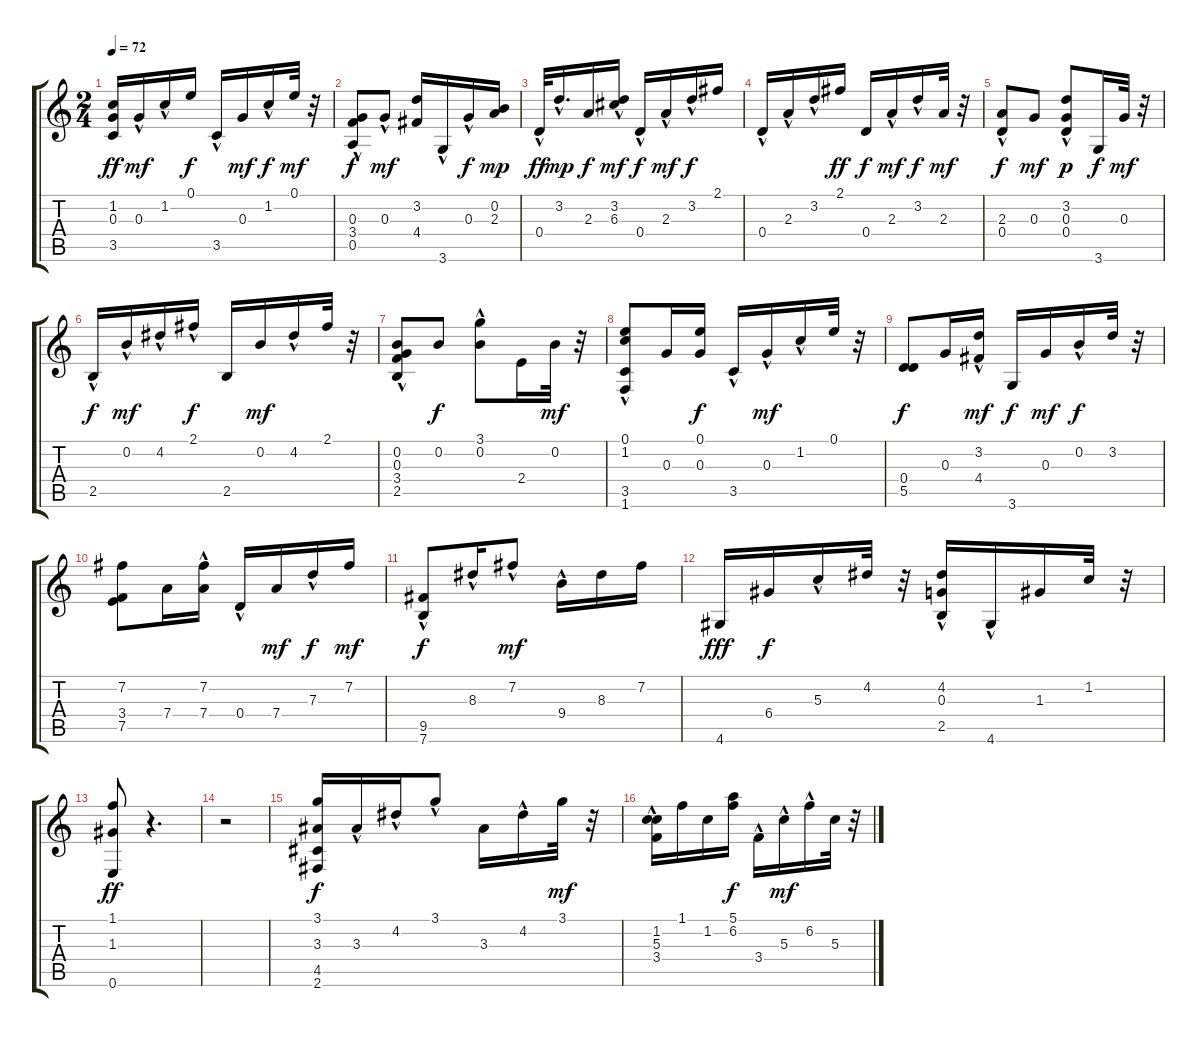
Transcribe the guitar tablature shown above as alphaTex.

\track "" {instrument acousticguitarsteel}
\staff {score tabs}
\tuning (E4 B3 G3 D3 A2 E2) {hide}
\ts (2 4)
\tempo 72
\clef g2
\ks c
(1.2 0.3 3.5).16{dy ff} 0.3{hac}.16{dy mf} 1.2{hac}.16 0.1.16{dy f} 3.5{hac}.16 0.3.16{dy mf} 1.2{hac}.16{dy f} 0.1.32{dy mf} r.32 |
(0.3{hac} 3.4 0.5).8{dy f} 0.3{hac}.8{dy mf} (3.2 4.4).16 3.6{hac}.16 0.3{hac}.16{dy f} (0.2 2.3).16{dy mp} |
0.4{hac}.32{dy ff} 3.2{hac}.16{d dy mp} 2.3.16{dy f} (3.2 6.3{hac}).16{dy mf} 0.4{hac}.16{dy f} 2.3{hac}.16{dy mf} 3.2{hac}.16{dy f} 2.1.16 |
0.4{hac}.16 2.3{hac}.16 3.2{hac}.16 2.1.16{dy ff} 0.4.16{dy f} 2.3{hac}.16{dy mf} 3.2{hac}.16{dy f} 2.3.32{dy mf} r.32 |
(2.3{hac} 0.4).8{dy f} 0.3.8{dy mf} (3.2{hac} 0.3 0.4{hac}).8{dy p} 3.6.16{dy f} 0.3.32{dy mf} r.32 |
2.5{hac}.16{dy f} 0.2{hac}.16{dy mf} 4.2{hac}.16 2.1{hac}.16{dy f} 2.5.16 0.2.16{dy mf} 4.2{hac}.16 2.1.32 r.32 |
(0.2{hac} 0.3 3.4 2.5).8 0.2.8{dy f} (3.1{hac} 0.2{hac}).8 2.4.16 0.2.32{dy mf} r.32 |
(0.1 1.2 3.5{hac} 1.6).8 0.3.16 (0.1 0.3).16{dy f} 3.5{hac}.16 0.3{hac}.16{dy mf} 1.2{hac}.16 0.1.32 r.32 |
(0.4 5.5).8{dy f} 0.3.16 (3.2{hac} 4.4).16{dy mf} 3.6.16{dy f} 0.3.16{dy mf} 0.2{hac}.16{dy f} 3.2.32 r.32 |
(7.2 3.4 7.5).8 7.4.16 (7.2{hac} 7.4).16 0.4{hac}.16 7.4.16{dy mf} 7.3{hac}.16{dy f} 7.2.16{dy mf} |
(9.5{hac} 7.6).8{dy f} 8.3{hac}.16 7.2{hac}.8{dy mf} 9.4{hac}.16 8.3.16 7.2.16 |
4.6.16{dy fff} 6.4.16{dy f} 5.3{hac}.16 4.2.32 r.32 (4.2{hac} 0.3 2.5).16 4.6{hac}.16 1.3.16 1.2.32 r.32 |
(1.1 1.3 0.6).8{dy ff} r.4{d} |
r.2 |
(3.1 3.3 4.5 2.6).16{dy f} 3.3{hac}.16 4.2{hac}.16 3.1{hac}.8 3.3.16 4.2{hac}.16 3.1.32{dy mf} r.32 |
(1.2 5.3{hac} 3.4{hac}).16 1.1.16 1.2.16 (5.1 6.2).16{dy f} 3.4{hac}.16 5.3{hac}.16{dy mf} 6.2{hac}.16 5.3.32 r.32
